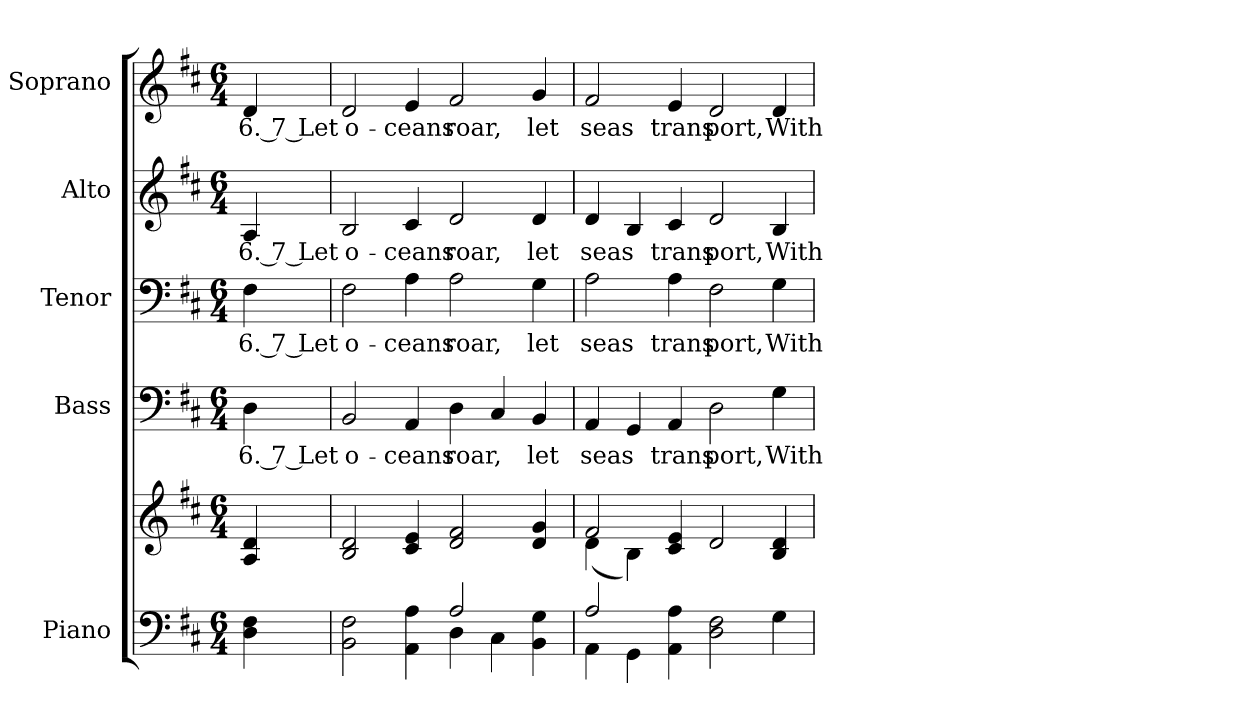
**kern	**kern	**kern	**text	**kern	**text	**kern	**text	**kern	**text
*part5	*part5	*part4	*part4	*part3	*part3	*part2	*part2	*part1	*part1
*staff6	*staff5	*staff4	*staff4	*staff3	*staff3	*staff2	*staff2	*staff1	*staff1
*I"Piano	*	*I"Bass	*	*I"Tenor	*	*I"Alto	*	*I"Soprano	*
*I'Pno.	*	*I'B.	*	*I'T.	*	*I'A.	*	*I'S.	*
!!LO:PB:g=z
*clefF4	*clefG2	*clefF4	*	*clefF4	*	*clefG2	*	*clefG2	*
*k[f#c#]	*k[f#c#]	*k[f#c#]	*	*k[f#c#]	*	*k[f#c#]	*	*k[f#c#]	*
*D:	*D:	*D:	*	*D:	*	*D:	*	*D:	*
*M6/4	*M6/4	*M6/4	*	*M6/4	*	*M6/4	*	*M6/4	*
=	=	=	=	=	=	=	=	=	=
!	!	!	!LO:LY:b:color=#000000	!	!	!	!	!	!
!	!	!	!	!	!LO:LY:b:color=#000000	!	!	!	!
!	!	!	!	!	!	!	!LO:LY:b:color=#000000	!	!
!	!	!	!	!	!	!	!	!	!LO:LY:b:color=#000000
4Di\ 4F#i	4Ai/ 4di	4Di\	6. 7 Let	4F#i\	6. 7 Let	4Ai/	6. 7 Let	4di/	6. 7 Let
=1	=1	=1	=1	=1	=1	=1	=1	=1	=1
*^	*	*	*	*	*	*	*	*	*
!	!	!	!	!LO:LY:b:color=#000000	!	!	!	!	!	!
!	!	!	!	!	!	!LO:LY:b:color=#000000	!	!	!	!
!	!	!	!	!	!	!	!	!LO:LY:b:color=#000000	!	!
!	!	!	!	!	!	!	!	!	!	!LO:LY:b:color=#000000
2BBi\ 2F#i	2.ryy	2Bi/ 2di	2BBi/	o-	2F#i\	o-	2Bi/	o-	2di/	o-
!	!	!	!	!LO:LY:b:color=#000000	!	!	!	!	!	!
!	!	!	!	!	!	!LO:LY:b:color=#000000	!	!	!	!
!	!	!	!	!	!	!	!	!LO:LY:b:color=#000000	!	!
!	!	!	!	!	!	!	!	!	!	!LO:LY:b:color=#000000
4AAi\ 4Ai	.	4c#i/ 4ei	4AAi/	-ceans	4Ai\	-ceans	4c#i/	-ceans	4ei/	-ceans
!	!	!	!	!LO:LY:b:color=#000000	!	!	!	!	!	!
!	!	!	!	!	!	!LO:LY:b:color=#000000	!	!	!	!
!	!	!	!	!	!	!	!	!LO:LY:b:color=#000000	!	!
!	!	!	!	!	!	!	!	!	!	!LO:LY:b:color=#000000
2Ai/	4Di\	2di/ 2f#i	4Di\	roar,	2Ai\	roar,	2di/	roar,	2f#i/	roar,
.	4C#i\	.	4C#i/	.	.	.	.	.	.	.
!	!	!	!	!LO:LY:b:color=#000000	!	!	!	!	!	!
!	!	!	!	!	!	!LO:LY:b:color=#000000	!	!	!	!
!	!	!	!	!	!	!	!	!LO:LY:b:color=#000000	!	!
!	!	!	!	!	!	!	!	!	!	!LO:LY:b:color=#000000
4BBi\ 4Gi	4ryy	4di/ 4gi	4BBi/	let	4Gi\	let	4di/	let	4gi/	let
=2	=2	=2	=2	=2	=2	=2	=2	=2	=2	=2
*	*	*^	*	*	*	*	*	*	*	*
!	!	!	!	!	!LO:LY:b:color=#000000	!	!	!	!	!	!
!	!	!	!	!	!	!	!LO:LY:b:color=#000000	!	!	!	!
!	!	!	!	!	!	!	!	!	!LO:LY:b:color=#000000	!	!
!	!	!	!	!	!	!	!	!	!	!	!LO:LY:b:color=#000000
2Ai/	4AAi\	2f#i/	(4di\	4AAi/	seas	2Ai\	seas	4di/	seas	2f#i/	seas
.	4GGi\	.	4Bi\)	4GGi/	.	.	.	4Bi/	.	.	.
!	!	!	!	!	!LO:LY:b:color=#000000	!	!	!	!	!	!
!	!	!	!	!	!	!	!LO:LY:b:color=#000000	!	!	!	!
!	!	!	!	!	!	!	!	!	!LO:LY:b:color=#000000	!	!
!	!	!	!	!	!	!	!	!	!	!	!LO:LY:b:color=#000000
4AAi\ 4Ai	4ryy	4c#i/ 4ei	4ryy	4AAi/	trans	4Ai\	trans	4c#i/	trans	4ei/	trans
!	!	!	!	!	!LO:LY:b:color=#000000	!	!	!	!	!	!
!	!	!	!	!	!	!	!LO:LY:b:color=#000000	!	!	!	!
!	!	!	!	!	!	!	!	!	!LO:LY:b:color=#000000	!	!
!	!	!	!	!	!	!	!	!	!	!	!LO:LY:b:color=#000000
2Di\ 2F#i	2.ryy	2di/	2.ryy	2Di\	port,	2F#i\	port,	2di/	port,	2di/	port,
!	!	!	!	!	!LO:LY:b:color=#000000	!	!	!	!	!	!
!	!	!	!	!	!	!	!LO:LY:b:color=#000000	!	!	!	!
!	!	!	!	!	!	!	!	!	!LO:LY:b:color=#000000	!	!
!	!	!	!	!	!	!	!	!	!	!	!LO:LY:b:color=#000000
4Gi\	.	4Bi/ 4di	.	4Gi\	With	4Gi\	With	4Bi/	With	4di/	With
*v	*v	*	*	*	*	*	*	*	*	*	*
*	*v	*v	*	*	*	*	*	*	*	*
=	=	=	=	=	=	=	=	=	=
*-	*-	*-	*-	*-	*-	*-	*-	*-	*-
